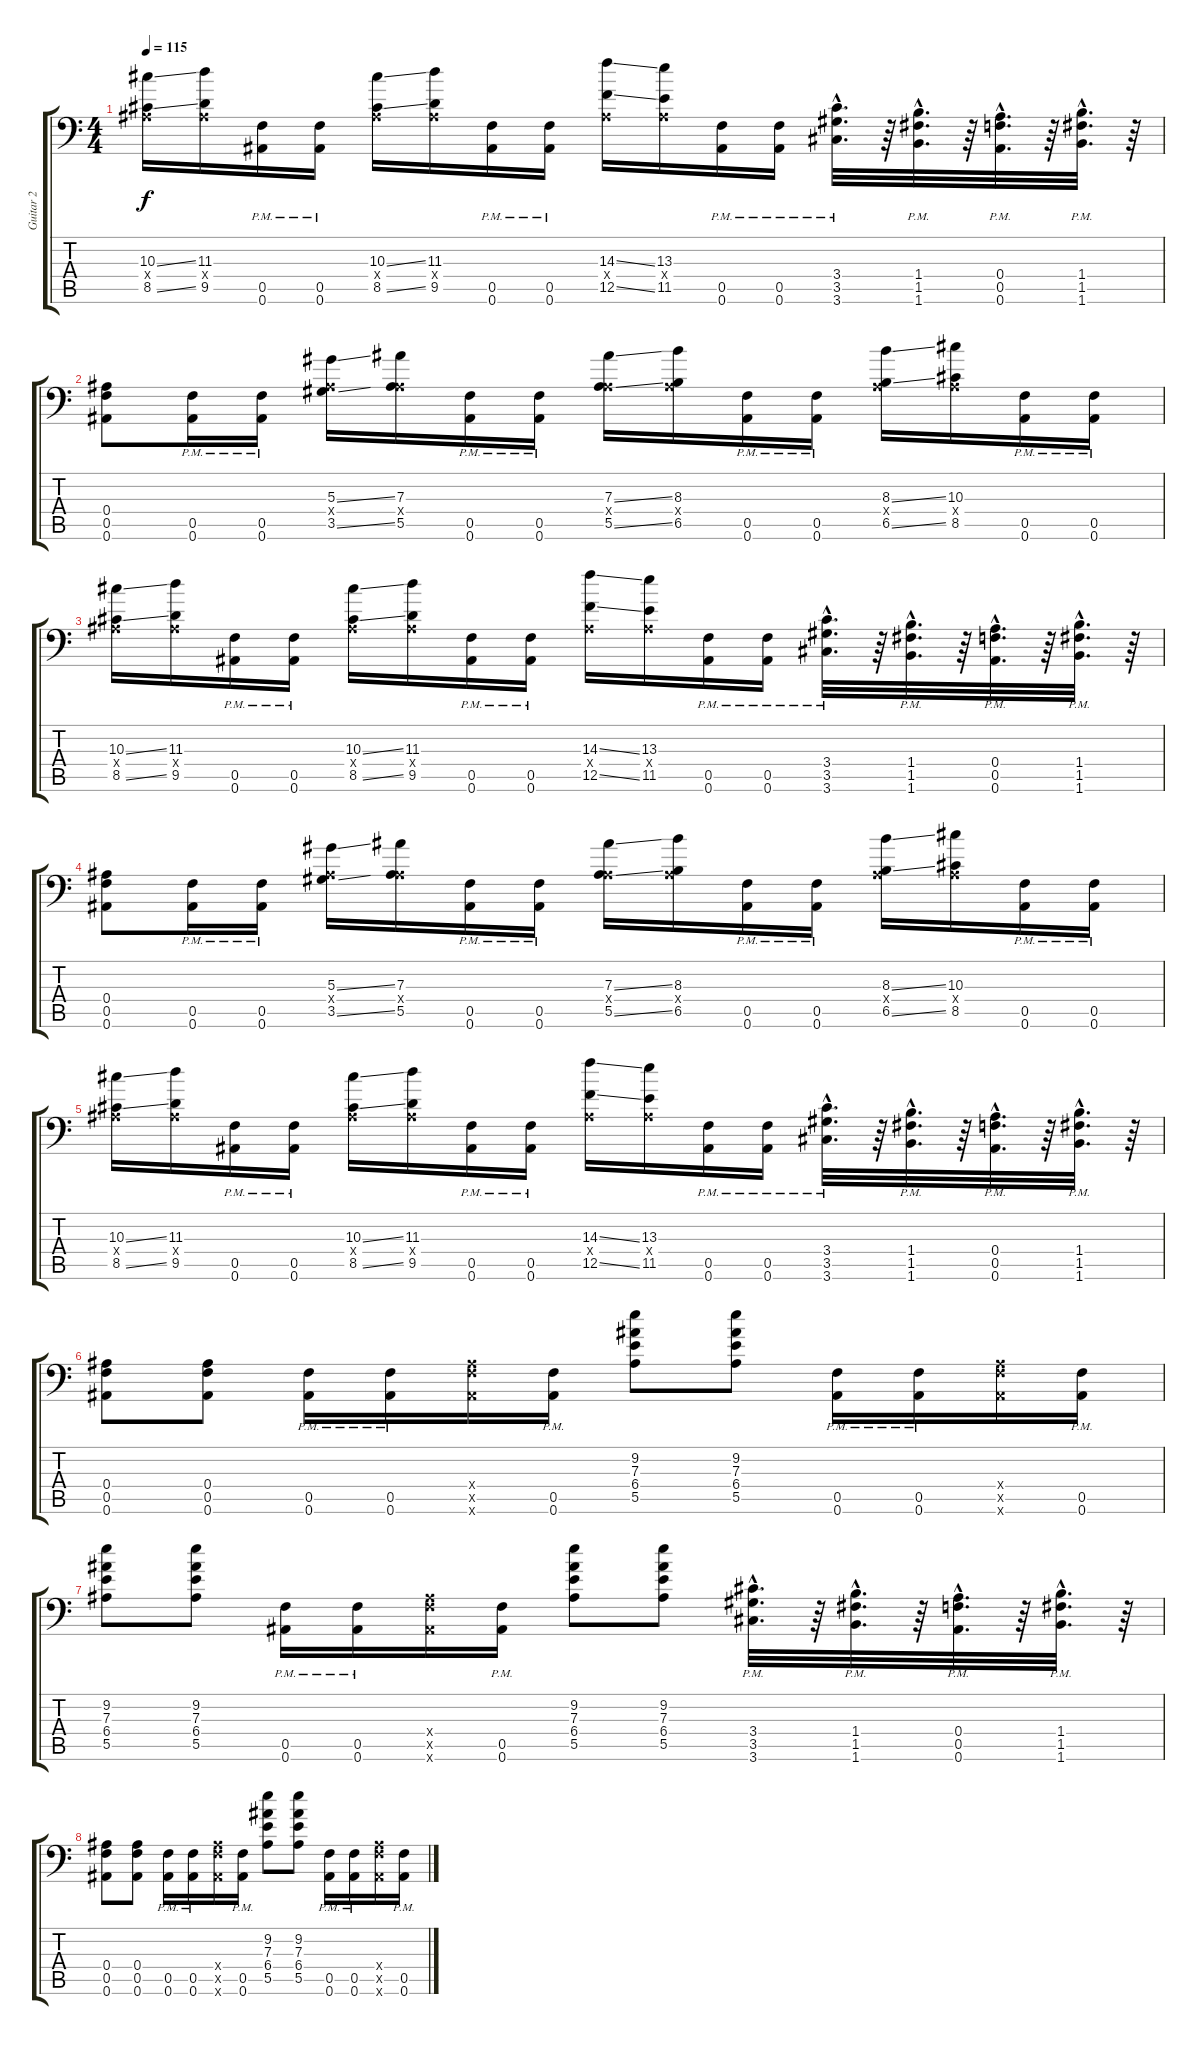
\track ("Guitar 2" "Guitar 2") {instrument distortionguitar}
\staff {score tabs}
\tuning (C4 G3 Eb3 Bb2 F2 Bb1) {hide}
\ts (4 4)
\tempo 115
\clef f4
\ks c
(10.3{ss} 0.4{x} 8.5{ss}).16{dy f} (11.3 0.4{x} 9.5).16 (0.5{pm} 0.6{pm}).16 (0.5{pm} 0.6{pm}).16 (10.3{ss} 0.4{x} 8.5{ss}).16 (11.3 0.4{x} 9.5).16 (0.5{pm} 0.6{pm}).16 (0.5{pm} 0.6{pm}).16 (14.3{ss} 0.4{x} 12.5{ss}).16 (13.3 0.4{x} 11.5).16 (0.5{pm} 0.6{pm}).16 (0.5{pm} 0.6{pm}).16 (3.4{hac pm} 3.5{hac pm} 3.6{hac pm}).32{d} r.64 (1.4{hac pm} 1.5{hac pm} 1.6{hac pm}).32{d} r.64 (0.4{hac pm} 0.5{hac pm} 0.6{hac pm}).32{d} r.64 (1.4{hac pm} 1.5{hac pm} 1.6{hac pm}).32{d} r.64 |
(0.4 0.5 0.6).8 (0.5{pm} 0.6{pm}).16 (0.5{pm} 0.6{pm}).16 (5.3{ss} 0.4{x} 3.5{ss}).16 (7.3 0.4{x} 5.5).16 (0.5{pm} 0.6{pm}).16 (0.5{pm} 0.6{pm}).16 (7.3{ss} 0.4{x} 5.5{ss}).16 (8.3 0.4{x} 6.5).16 (0.5{pm} 0.6{pm}).16 (0.5{pm} 0.6{pm}).16 (8.3{ss} 0.4{x} 6.5{ss}).16 (10.3 0.4{x} 8.5).16 (0.5{pm} 0.6{pm}).16 (0.5{pm} 0.6{pm}).16 |
(10.3{ss} 0.4{x} 8.5{ss}).16 (11.3 0.4{x} 9.5).16 (0.5{pm} 0.6{pm}).16 (0.5{pm} 0.6{pm}).16 (10.3{ss} 0.4{x} 8.5{ss}).16 (11.3 0.4{x} 9.5).16 (0.5{pm} 0.6{pm}).16 (0.5{pm} 0.6{pm}).16 (14.3{ss} 0.4{x} 12.5{ss}).16 (13.3 0.4{x} 11.5).16 (0.5{pm} 0.6{pm}).16 (0.5{pm} 0.6{pm}).16 (3.4{hac pm} 3.5{hac pm} 3.6{hac pm}).32{d} r.64 (1.4{hac pm} 1.5{hac pm} 1.6{hac pm}).32{d} r.64 (0.4{hac pm} 0.5{hac pm} 0.6{hac pm}).32{d} r.64 (1.4{hac pm} 1.5{hac pm} 1.6{hac pm}).32{d} r.64 |
(0.4 0.5 0.6).8 (0.5{pm} 0.6{pm}).16 (0.5{pm} 0.6{pm}).16 (5.3{ss} 0.4{x} 3.5{ss}).16 (7.3 0.4{x} 5.5).16 (0.5{pm} 0.6{pm}).16 (0.5{pm} 0.6{pm}).16 (7.3{ss} 0.4{x} 5.5{ss}).16 (8.3 0.4{x} 6.5).16 (0.5{pm} 0.6{pm}).16 (0.5{pm} 0.6{pm}).16 (8.3{ss} 0.4{x} 6.5{ss}).16 (10.3 0.4{x} 8.5).16 (0.5{pm} 0.6{pm}).16 (0.5{pm} 0.6{pm}).16 |
(10.3{ss} 0.4{x} 8.5{ss}).16 (11.3 0.4{x} 9.5).16 (0.5{pm} 0.6{pm}).16 (0.5{pm} 0.6{pm}).16 (10.3{ss} 0.4{x} 8.5{ss}).16 (11.3 0.4{x} 9.5).16 (0.5{pm} 0.6{pm}).16 (0.5{pm} 0.6{pm}).16 (14.3{ss} 0.4{x} 12.5{ss}).16 (13.3 0.4{x} 11.5).16 (0.5{pm} 0.6{pm}).16 (0.5{pm} 0.6{pm}).16 (3.4{hac pm} 3.5{hac pm} 3.6{hac pm}).32{d} r.64 (1.4{hac pm} 1.5{hac pm} 1.6{hac pm}).32{d} r.64 (0.4{hac pm} 0.5{hac pm} 0.6{hac pm}).32{d} r.64 (1.4{hac pm} 1.5{hac pm} 1.6{hac pm}).32{d} r.64 |
(0.4 0.5 0.6).8{balance 8} (0.4 0.5 0.6).8 (0.5{pm} 0.6{pm}).16 (0.5{pm} 0.6{pm}).16 (0.4{x} 0.5{x} 0.6{x}).16 (0.5{pm} 0.6{pm}).16 (9.2 7.3 6.4 5.5).8 (9.2 7.3 6.4 5.5).8 (0.5{pm} 0.6{pm}).16 (0.5{pm} 0.6{pm}).16 (0.4{x} 0.5{x} 0.6{x}).16 (0.5{pm} 0.6{pm}).16 |
(9.2 7.3 6.4 5.5).8 (9.2 7.3 6.4 5.5).8 (0.5{pm} 0.6{pm}).16 (0.5{pm} 0.6{pm}).16 (0.4{x} 0.5{x} 0.6{x}).16 (0.5{pm} 0.6{pm}).16 (9.2 7.3 6.4 5.5).8 (9.2 7.3 6.4 5.5).8 (3.4{hac pm} 3.5{hac pm} 3.6{hac pm}).32{d} r.64 (1.4{hac pm} 1.5{hac pm} 1.6{hac pm}).32{d} r.64 (0.4{hac pm} 0.5{hac pm} 0.6{hac pm}).32{d} r.64 (1.4{hac pm} 1.5{hac pm} 1.6{hac pm}).32{d} r.64 |
(0.4 0.5 0.6).8 (0.4 0.5 0.6).8 (0.5{pm} 0.6{pm}).16 (0.5{pm} 0.6{pm}).16 (0.4{x} 0.5{x} 0.6{x}).16 (0.5{pm} 0.6{pm}).16 (9.2 7.3 6.4 5.5).8 (9.2 7.3 6.4 5.5).8 (0.5{pm} 0.6{pm}).16 (0.5{pm} 0.6{pm}).16 (0.4{x} 0.5{x} 0.6{x}).16 (0.5{pm} 0.6{pm}).16
